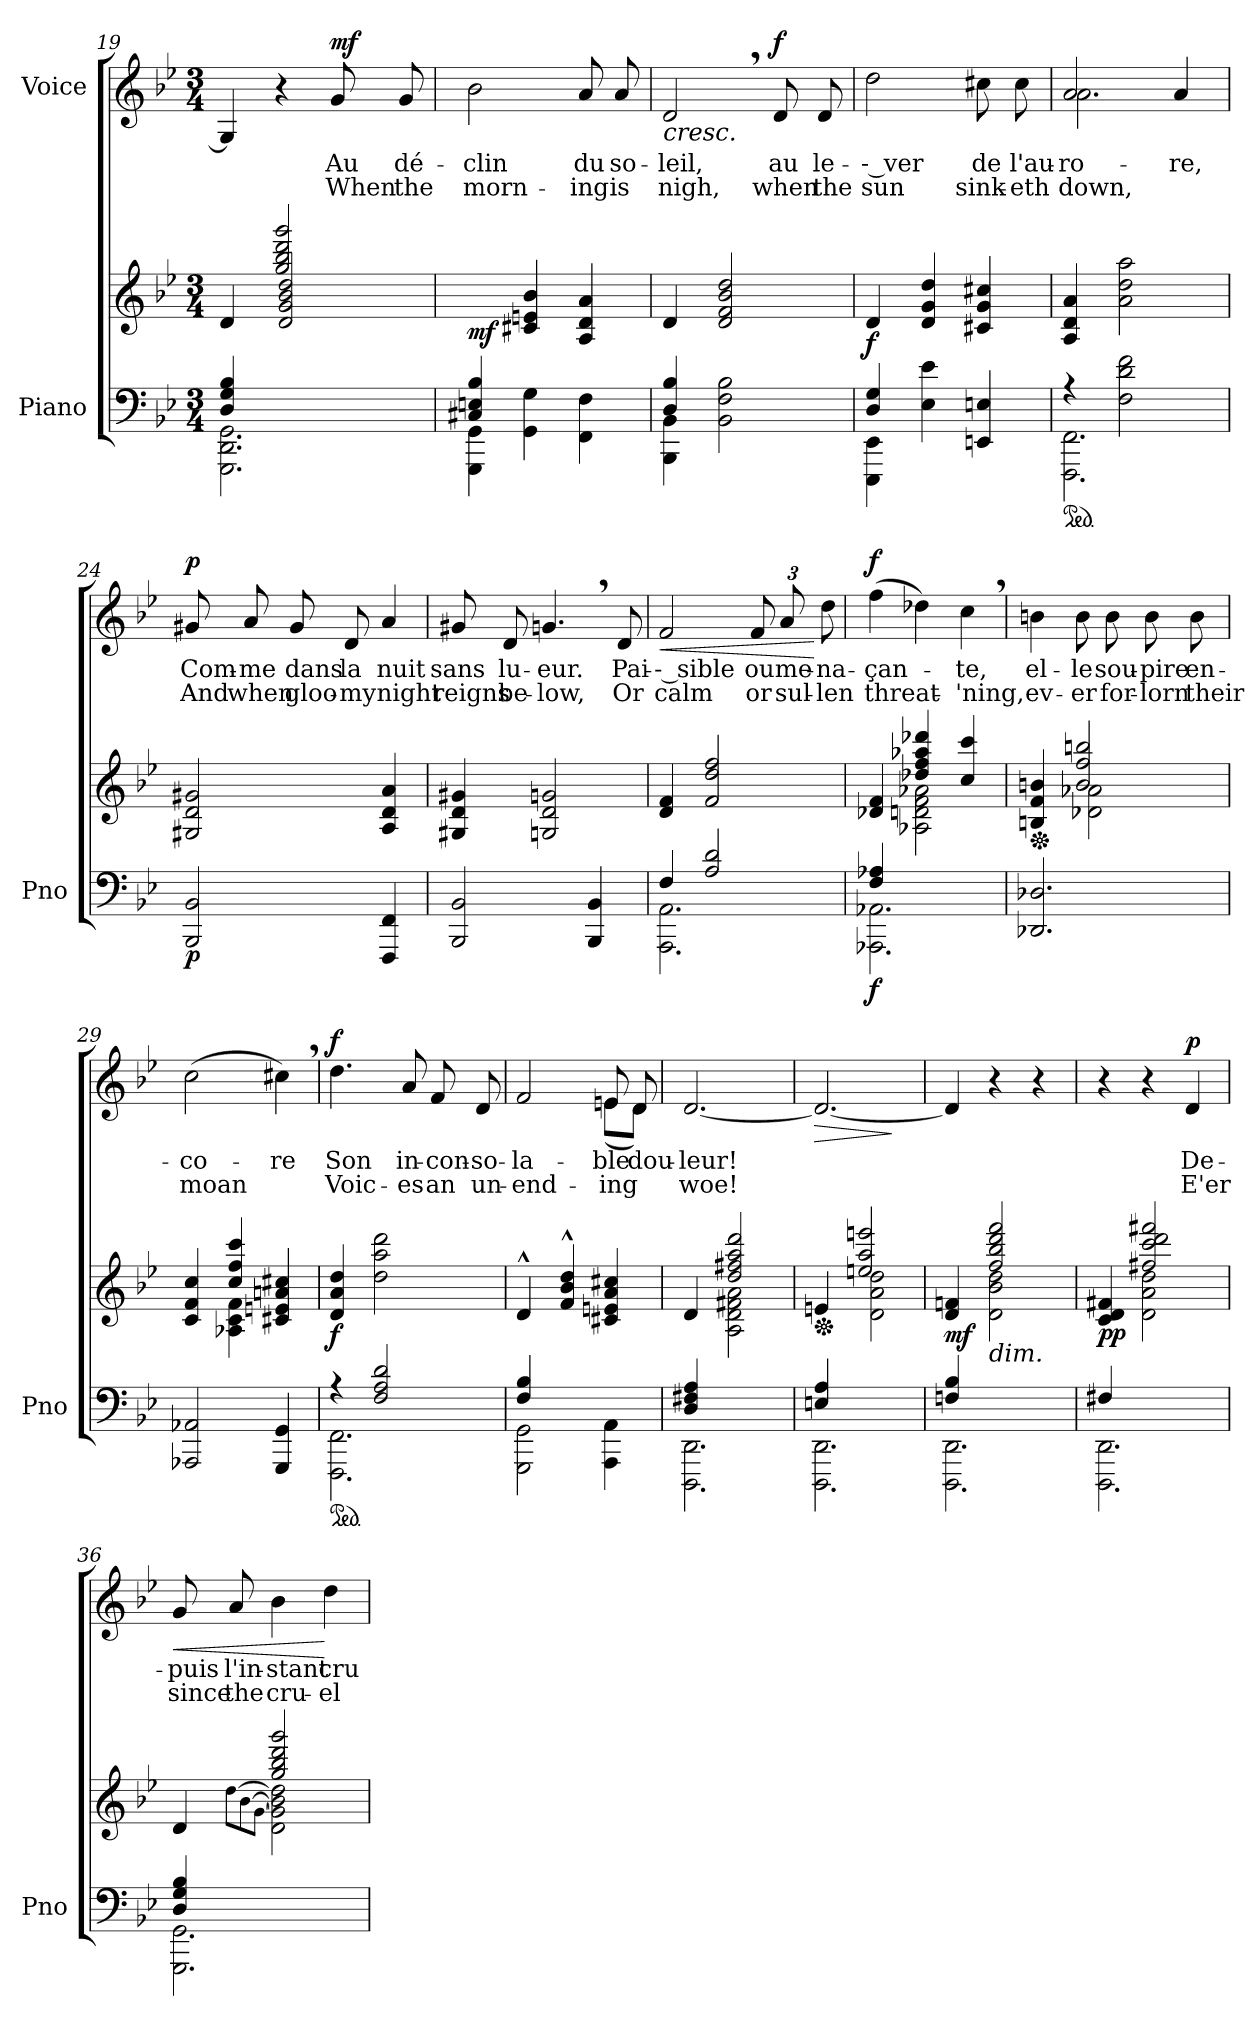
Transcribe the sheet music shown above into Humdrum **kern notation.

**kern	**kern	**dynam	**kern	**text	**text	**dynam
*part2	*part2	*part2	*part1	*part1	*part1	*part1
*staff3	*staff2	*staff2/3	*staff1	*staff1	*staff1	*staff1
*I"Piano	*	*	*I"Voice	*	*	*
*I'Pno	*	*	*	*	*	*
!!LO:PB:g=z
*clefF4	*clefG2	*	*clefG2	*	*	*
*k[b-e-]	*k[b-e-]	*	*k[b-e-]	*	*	*
*M3/4	*M3/4	*	*M3/4	*	*	*
=19	=19	=19	=19	=19	=19	=19
*^	*^	*	*	*	*	*
4D/ 4G/ 4B-/	2.GGG\ 2.DD\ 2.GG\	4d/	4ryy	.	4G/]	.	.	.
2ryy	.	2gg/ 2bb-/ 2ddd/ 2ggg/	2d/ 2g/ 2b-/ 2dd/	.	4r	.	.	.
!	!	!	!	!	!	!LO:LY:b	!LO:LY:b	!LO:DY:b
.	.	.	.	.	8g/	Au	When	mf
!	!	!	!	!	!	!LO:LY:b	!LO:LY:b	!
.	.	.	.	.	8g/	dé-	the	.
*	*	*v	*v	*	*	*	*	*
=20	=20	=20	=20	=20	=20	=20	=20
!	!	!	!LO:DY:b	!	!LO:LY:b	!LO:LY:b	!
4C#X/ 4En/ 4B-/	4GGG\ 4GG\	4ryy	mf	2b-\	-clin	morn-	.
2ryy	4GG\ 4G\	4c#X/ 4en/ 4b-/	.	.	.	.	.
!	!	!	!	!	!LO:LY:b	!LO:LY:b	!
.	4FF\ 4F\	4A/ 4d/ 4a/	.	8a/	du	-ing	.
!	!	!	!	!	!LO:LY:b	!LO:LY:b	!
.	.	.	.	8a/	so-	is	.
=21	=21	=21	=21	=21	=21	=21	=21
!	!	!	!	!LO:TX:b:i:t=cresc.	!	!	!
!	!	!	!	!	!LO:LY:b	!LO:LY:b	!
4D/ 4B-/	4BBB-\ 4BB-\	4d/	.	2d,/	-leil,	nigh,	.
4ryy	2BB-\ 2F\ 2B-\	2d/ 2f/ 2b-/ 2dd/	.	.	.	.	.
!	!	!	!	!	!LO:LY:b	!LO:LY:b	!LO:DY:b
4ryy	.	.	.	8d/	au	when	f
!	!	!	!	!	!LO:LY:b	!LO:LY:b	!
.	.	.	.	8d/	le-	the	.
!!LO:PB:g=z
=22	=22	=22	=22	=22	=22	=22	=22
!	!	!	!LO:DY:b	!	!LO:LY:b	!LO:LY:b	!
4D/ 4G/	4EEE-\ 4EE-\	4d/	f	2dd\	-- ver	sun	.
4E-\ 4e-\	2ryy	4d/ 4g/ 4dd/	.	.	.	.	.
!	!	!	!	!	!LO:LY:b	!LO:LY:b	!
4EEn/ 4En/	.	4c#X/ 4g/ 4cc#X/	.	8cc#X\	de	sink-	.
!	!	!	!	!	!LO:LY:b	!LO:LY:b	!
.	.	.	.	8cc#\	l'au-	-eth	.
=23	=23	=23	=23	=23	=23	=23	=23
*ped	*	*	*	*	*	*	*
!	!	!	!	!	!LO:LY:b	!LO:LY:b	!
*	*	*	*	*^	*	*	*
4r	2.FFF\ 2.FF\	4A/ 4d/ 4a/	.	2a/	2.a\	-ro-	down,	.
2F\ 2d\ 2f\	.	2a\ 2dd\ 2aa\	.	.	.	.	.	.
!	!	!	!	!	!	!LO:LY:b	!	!
.	.	.	.	4a/	.	-re,	.	.
*v	*v	*	*	*v	*v	*	*	*
=24	=24	=24	=24	=24	=24	=24
!	!	!LO:DY:b=2	!	!LO:LY:b	!LO:LY:b	!LO:DY:b
2BBB-/ 2BB-/	2G#X/ 2d/ 2g#X/	p	8g#X/	Com-	And	p
!	!	!	!	!LO:LY:b	!LO:LY:b	!
.	.	.	8a/	-me	when	.
!	!	!	!	!LO:LY:b	!LO:LY:b	!
.	.	.	8g#/	dans	gloo-	.
!	!	!	!	!LO:LY:b	!LO:LY:b	!
.	.	.	8d/	la	-my	.
!	!	!	!	!LO:LY:b	!LO:LY:b	!
4FFF/ 4FF/	4A/ 4d/ 4a/	.	4a/	nuit	night	.
=25	=25	=25	=25	=25	=25	=25
!	!	!	!	!LO:LY:b	!LO:LY:b	!
2BBB-/ 2BB-/	4G#X/ 4d/ 4g#X/	.	8g#X/	sans	reigns	.
!	!	!	!	!LO:LY:b	!LO:LY:b	!
.	.	.	8d/	lu-	be-	.
!	!	!	!	!LO:LY:b	!LO:LY:b	!
.	2Gn/ 2d/ 2gn/	.	4.gn,/	-eur.	-low,	.
4BBB-/ 4BB-/	.	.	.	.	.	.
!	!	!	!	!LO:LY:b	!LO:LY:b	!
.	.	.	8d/	Pai-	Or	.
!!LO:LB:g=z
=26	=26	=26	=26	=26	=26	=26
*^	*	*	*	*	*	*
!	!	!	!	!	!LO:LY:b	!LO:LY:b	!LO:HP:b
4F/	2.AAA\ 2.AA\	4d/ 4f/	.	2f/	-- sible	calm	<
2A/ 2d/	.	2f/ 2dd/ 2ff/	.	.	.	.	.
*	*	*	*	*Xbrackettup	*	*	*
!	!	!	!	!	!LO:LY:b	!LO:LY:b	!
.	.	.	.	12f/	ou	or	.
!	!	!	!	!	!LO:LY:b	!LO:LY:b	!
.	.	.	.	12a/	me-	sul-	.
!	!	!	!	!	!LO:LY:b	!LO:LY:b	!
.	.	.	.	12dd\	-na-	-len	[
=27	=27	=27	=27	=27	=27	=27	=27
*	*	*^	*	*	*	*	*
!	!	!	!	!LO:DY:b=2	!	!LO:LY:b	!LO:LY:b	!LO:DY:b
4F/ 4A-X/	2.AAA-X\ 2.AA-X\	4d-X/ 4f/	4ryy	f	(4ff\	-çan-	threat-	f
2ryy	.	4dd-X/ 4ff/ 4aa-X/ 4ddd-X/	2A-X\ 2dn\ 2f\ 2a-X\	.	4dd-X\)	.	.	.
!	!	!	!	!	!	!LO:LY:b	!LO:LY:b	!
.	.	4cc/ 4ccc/	.	.	4cc,\	-te,	-'ning,	.
*v	*v	*	*	*	*	*	*	*
=28	=28	=28	=28	=28	=28	=28	=28
*	*Xped	*	*	*	*	*	*
!	!	!	!	!	!LO:LY:b	!LO:LY:b	!
2.DD-X/ 2.D-X/	4Bn/ 4f/ 4bn/	4ryy	.	4bn\	el-	ev-	.
!	!	!	!	!	!LO:LY:b	!LO:LY:b	!
.	2b/ 2ff/ 2bbn/	2d-X\ 2a-X\	.	8b\	-le	-er	.
!	!	!	!	!	!LO:LY:b	!LO:LY:b	!
.	.	.	.	8b\	sou-	for-	.
!	!	!	!	!	!LO:LY:b	!LO:LY:b	!
.	.	.	.	8b\	-pire	-lorn	.
!	!	!	!	!	!LO:LY:b	!LO:LY:b	!
.	.	.	.	8b\	en-	their	.
=29	=29	=29	=29	=29	=29	=29	=29
!	!	!	!	!	!LO:LY:b	!LO:LY:b	!
2AAA-X/ 2AA-X/	4c/ 4f/ 4cc/	4ryy	.	(2cc\	-co-	moan	.
.	4cc/ 4ff/ 4ccc/	4A-X\ 4c\ 4f\	.	.	.	.	.
!	!	!	!	!	!LO:LY:b	!	!
4GGG/ 4GG/	4c#X/ 4en/ 4an/ 4cc#X/	4ryy	.	4cc#X,\)	-re	.	.
*	*v	*v	*	*	*	*	*
!!LO:LB:g=z
=30	=30	=30	=30	=30	=30	=30
*ped	*	*	*	*	*	*
*^	*^	*	*	*	*	*
!	!	!	!	!LO:DY:b	!	!LO:LY:b	!LO:LY:b	!LO:DY:b
*	*	*v	*v	*	*	*	*	*
4r	2.FFF\ 2.FF\	4d/ 4a/ 4dd/	f	4.dd\	Son	Voic-	f
2F/ 2A/ 2d/	.	2dd\ 2aa\ 2ddd\	.	.	.	.	.
!	!	!	!	!	!LO:LY:b	!LO:LY:b	!
.	.	.	.	8a/	in-	-es	.
!	!	!	!	!	!LO:LY:b	!LO:LY:b	!
.	.	.	.	8f/	-con-	an	.
!	!	!	!	!	!LO:LY:b	!LO:LY:b	!
.	.	.	.	8d/	-so-	un-	.
=31	=31	=31	=31	=31	=31	=31	=31
!	!	!	!	!	!LO:LY:b	!LO:LY:b	!
*	*	*	*	*^	*	*	*
4F/ 4B-/	2GGG\ 2GG\	4d^^/	.	2f/	2ryy	-la-	-end-	.
2ryy	.	4f/^^ 4b-/^^ 4dd/^^	.	.	.	.	.	.
!	!	!	!	!	!	!LO:LY:b	!LO:LY:b	!
.	4AAA\ 4AA\	4c#X/ 4en/ 4a/ 4cc#X/	.	8en/	(8e\L	-ble	-ing	.
!	!	!	!	!	!	!LO:LY:b	!	!
.	.	.	.	8d/	8d\J)	dou-	.	.
=32	=32	=32	=32	=32	=32	=32	=32	=32
*	*	*^	*	*	*	*	*	*
!	!	!	!	!	!	!	!LO:LY:b	!LO:LY:b	!
*	*	*	*	*	*v	*v	*	*	*
4D/ 4F#X/ 4A/	2.DDD\ 2.DD\	4d/	4ryy	.	[2.d/	-leur!	woe!	.
2ryy	.	2dd/ 2ff#X/ 2aa/ 2ddd/	2A\ 2d\ 2f#X\ 2a\	.	.	.	.	.
=33	=33	=33	=33	=33	=33	=33	=33	=33
*	*	*Xped	*	*	*	*	*	*
!	!	!	!	!	!	!	!	!LO:HP:b
4En/ 4A/	2.DDD\ 2.DD\	4en/	4ryy	.	2.d/_	.	.	>
2ryy	.	2een/ 2aa/ 2eeen/	2d\ 2a\ 2dd\	.	.	.	.	.
*v	*v	*	*	*	*	*	*	*
*	*v	*v	*	*	*	*	*
.	.	.	.	.	.	]
!!LO:PB:g=z
=34	=34	=34	=34	=34	=34	=34
*^	*^	*	*	*	*	*
!	!	!	!	!LO:DY:b	!	!	!	!
4Fn/ 4B-/	2.DDD\ 2.DD\	4d/ 4fn/	4ryy	mf	4d/]	.	.	.
!	!	!LO:TX:b:i:t=dim.	!	!	!	!	!	!
2ryy	.	2ff/ 2bb-/ 2ddd/ 2fff/	2d\ 2b-\ 2dd\	.	4r	.	.	.
.	.	.	.	.	4r	.	.	.
=35	=35	=35	=35	=35	=35	=35	=35	=35
!	!	!	!	!LO:DY:b	!	!	!	!
4F#X/	2.DDD\ 2.DD\	4c/ 4d/ 4f#X/	4ryy	pp	4r	.	.	.
2ryy	.	2ff#X/ 2ccc/ 2ddd/ 2fff#X/	2d\ 2a\ 2dd\	.	4r	.	.	.
!	!	!	!	!	!	!LO:LY:b	!LO:LY:b	!LO:DY:b
.	.	.	.	.	4d/	De-	E'er	p
=36	=36	=36	=36	=36	=36	=36	=36	=36
!	!	!	!	!	!	!LO:LY:b	!LO:LY:b	!LO:HP:b
4D/ 4G/ 4B-/	2.GGG\ 2.GG\	4d/	4ryy	.	8g/	-puis	since	<
!	!	!	!	!	!	!LO:LY:b	!LO:LY:b	!
.	.	.	.	.	8a/	l'in-	the	.
.	.	.	[8qdd\L	.	.	.	.	.
.	.	.	[8qb-\	.	.	.	.	.
.	.	.	[8qg\J	.	.	.	.	.
!	!	!	!	!	!	!LO:LY:b	!LO:LY:b	!
2ryy	.	2gg/ 2bb-/ 2ddd/ 2ggg/	2d\ 2g\] 2b-\] 2dd\]	.	4b-\	-stant	cru-	.
!	!	!	!	!	!	!LO:LY:b	!LO:LY:b	!
.	.	.	.	.	4dd\	cru-	-el	[
*v	*v	*	*	*	*	*	*	*
*	*v	*v	*	*	*	*	*
=	=	=	=	=	=	=
*-	*-	*-	*-	*-	*-	*-
